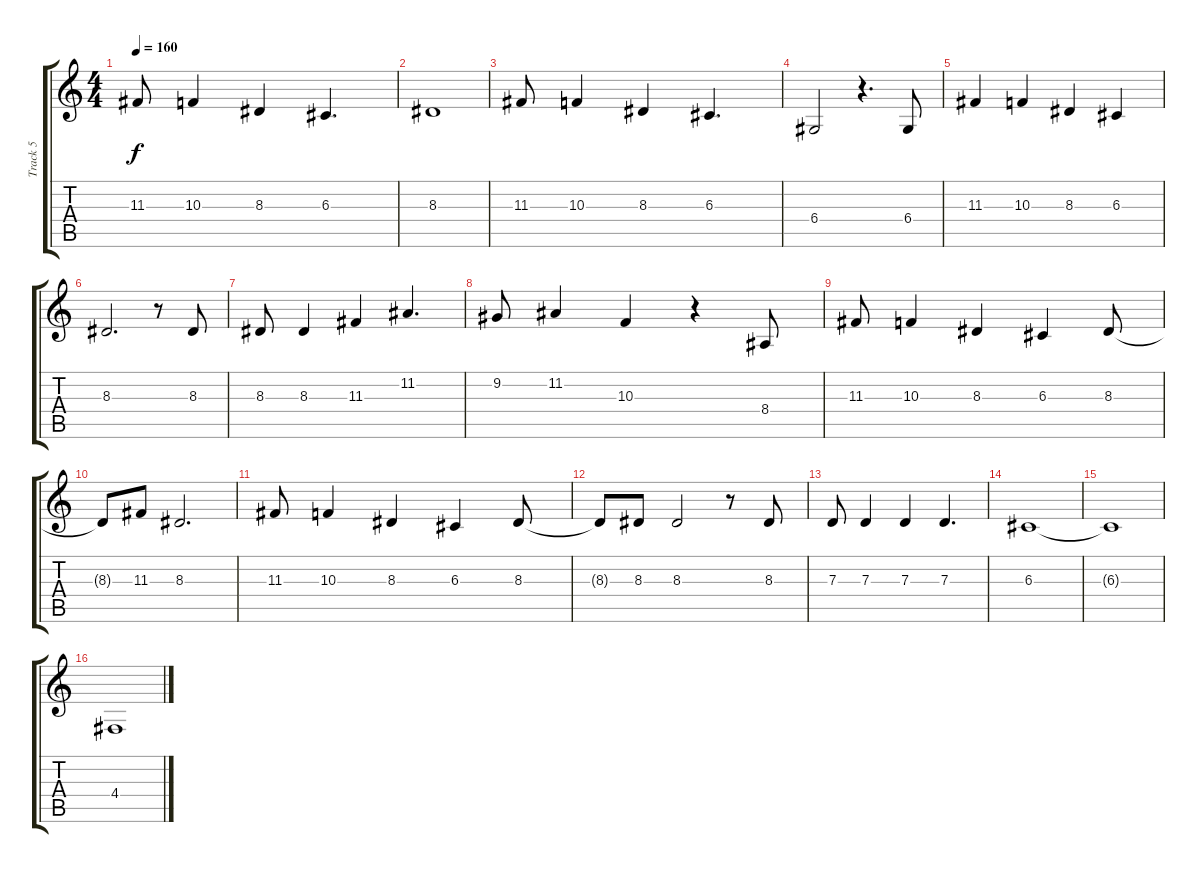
\track ("Track 5" "Track 5") {instrument flute}
\staff {score tabs}
\tuning (E4 B3 G3 D3 A2 E2) {hide}
\ts (4 4)
\tempo 160
\clef g2
\ks c
11.3.8{dy f} 10.3.4 8.3.4 6.3.4{d} |
8.3.1 |
11.3.8 10.3.4 8.3.4 6.3.4{d} |
6.4.2 r.4{d} 6.4.8 |
11.3.4 10.3.4 8.3.4 6.3.4 |
8.3.2{d} r.8 8.3.8 |
8.3.8 8.3.4 11.3.4 11.2.4{d} |
9.2.8 11.2.4 10.3.4 r.4 8.4.8 |
11.3.8 10.3.4 8.3.4 6.3.4 8.3.8 |
8.3{t}.8 11.3.8 8.3.2{d} |
11.3.8 10.3.4 8.3.4 6.3.4 8.3.8 |
8.3{t}.8 8.3.8 8.3.2 r.8 8.3.8 |
7.3.8 7.3.4 7.3.4 7.3.4{d} |
6.3.1 |
6.3{t}.1 |
4.4.1
